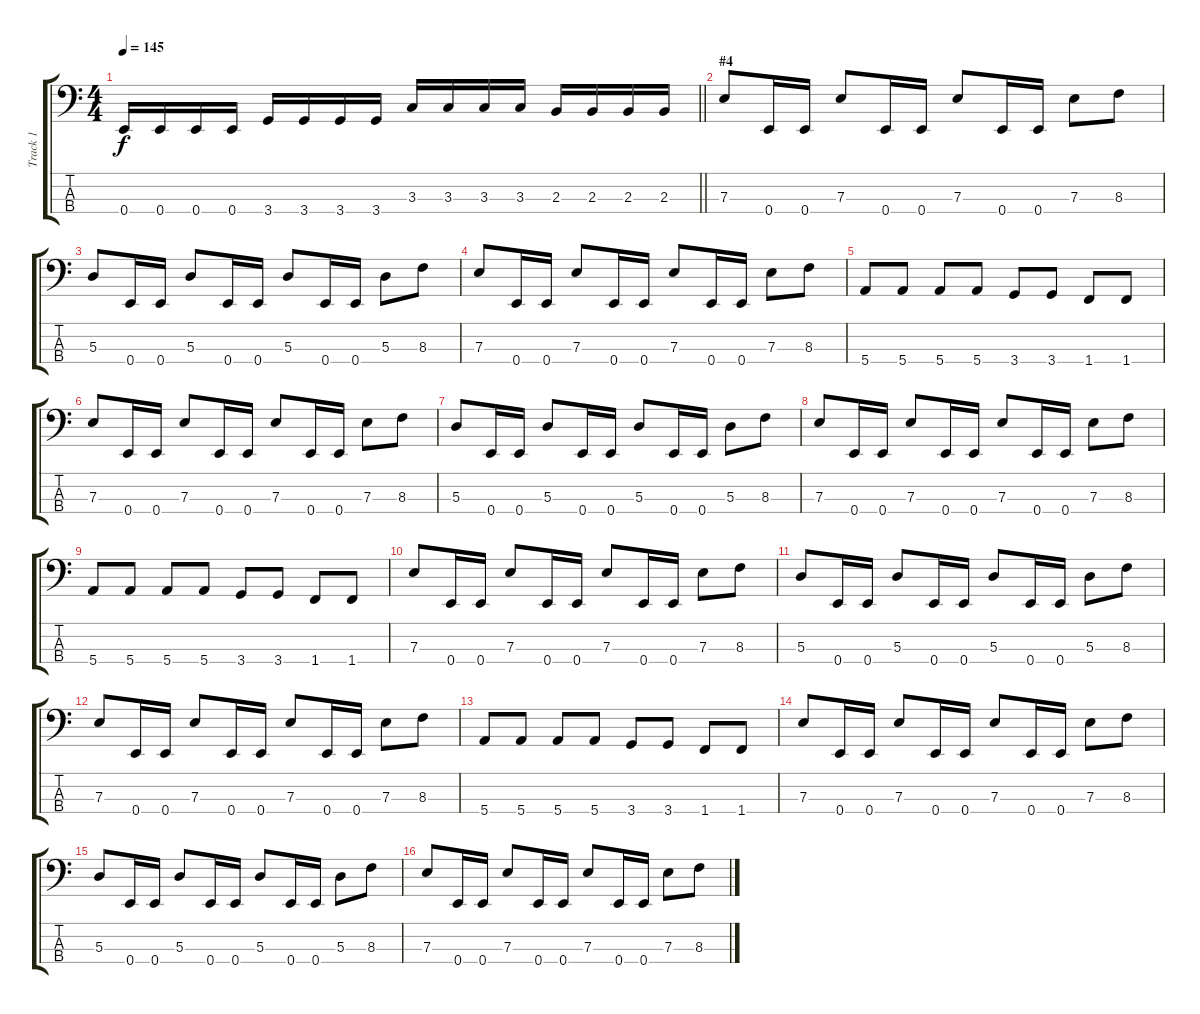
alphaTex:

\track ("Track 1" "Track 1") {instrument acousticguitarsteel}
\staff {score tabs}
\tuning (G2 D2 A1 E1) {hide}
\ts (4 4)
\tempo 145
\clef f4
\barLineRight lightlight
\ks c
0.4.16{dy f} 0.4.16 0.4.16 0.4.16 3.4.16 3.4.16 3.4.16 3.4.16 3.3.16 3.3.16 3.3.16 3.3.16 2.3.16 2.3.16 2.3.16 2.3.16 |
\section ("" "#4")
7.3.8 0.4.16 0.4.16 7.3.8 0.4.16 0.4.16 7.3.8 0.4.16 0.4.16 7.3.8 8.3.8 |
5.3.8 0.4.16 0.4.16 5.3.8 0.4.16 0.4.16 5.3.8 0.4.16 0.4.16 5.3.8 8.3.8 |
7.3.8 0.4.16 0.4.16 7.3.8 0.4.16 0.4.16 7.3.8 0.4.16 0.4.16 7.3.8 8.3.8 |
5.4.8 5.4.8 5.4.8 5.4.8 3.4.8 3.4.8 1.4.8 1.4.8 |
7.3.8 0.4.16 0.4.16 7.3.8 0.4.16 0.4.16 7.3.8 0.4.16 0.4.16 7.3.8 8.3.8 |
5.3.8 0.4.16 0.4.16 5.3.8 0.4.16 0.4.16 5.3.8 0.4.16 0.4.16 5.3.8 8.3.8 |
7.3.8 0.4.16 0.4.16 7.3.8 0.4.16 0.4.16 7.3.8 0.4.16 0.4.16 7.3.8 8.3.8 |
5.4.8 5.4.8 5.4.8 5.4.8 3.4.8 3.4.8 1.4.8 1.4.8 |
7.3.8 0.4.16 0.4.16 7.3.8 0.4.16 0.4.16 7.3.8 0.4.16 0.4.16 7.3.8 8.3.8 |
5.3.8 0.4.16 0.4.16 5.3.8 0.4.16 0.4.16 5.3.8 0.4.16 0.4.16 5.3.8 8.3.8 |
7.3.8 0.4.16 0.4.16 7.3.8 0.4.16 0.4.16 7.3.8 0.4.16 0.4.16 7.3.8 8.3.8 |
5.4.8 5.4.8 5.4.8 5.4.8 3.4.8 3.4.8 1.4.8 1.4.8 |
7.3.8 0.4.16 0.4.16 7.3.8 0.4.16 0.4.16 7.3.8 0.4.16 0.4.16 7.3.8 8.3.8 |
5.3.8 0.4.16 0.4.16 5.3.8 0.4.16 0.4.16 5.3.8 0.4.16 0.4.16 5.3.8 8.3.8 |
7.3.8 0.4.16 0.4.16 7.3.8 0.4.16 0.4.16 7.3.8 0.4.16 0.4.16 7.3.8 8.3.8
